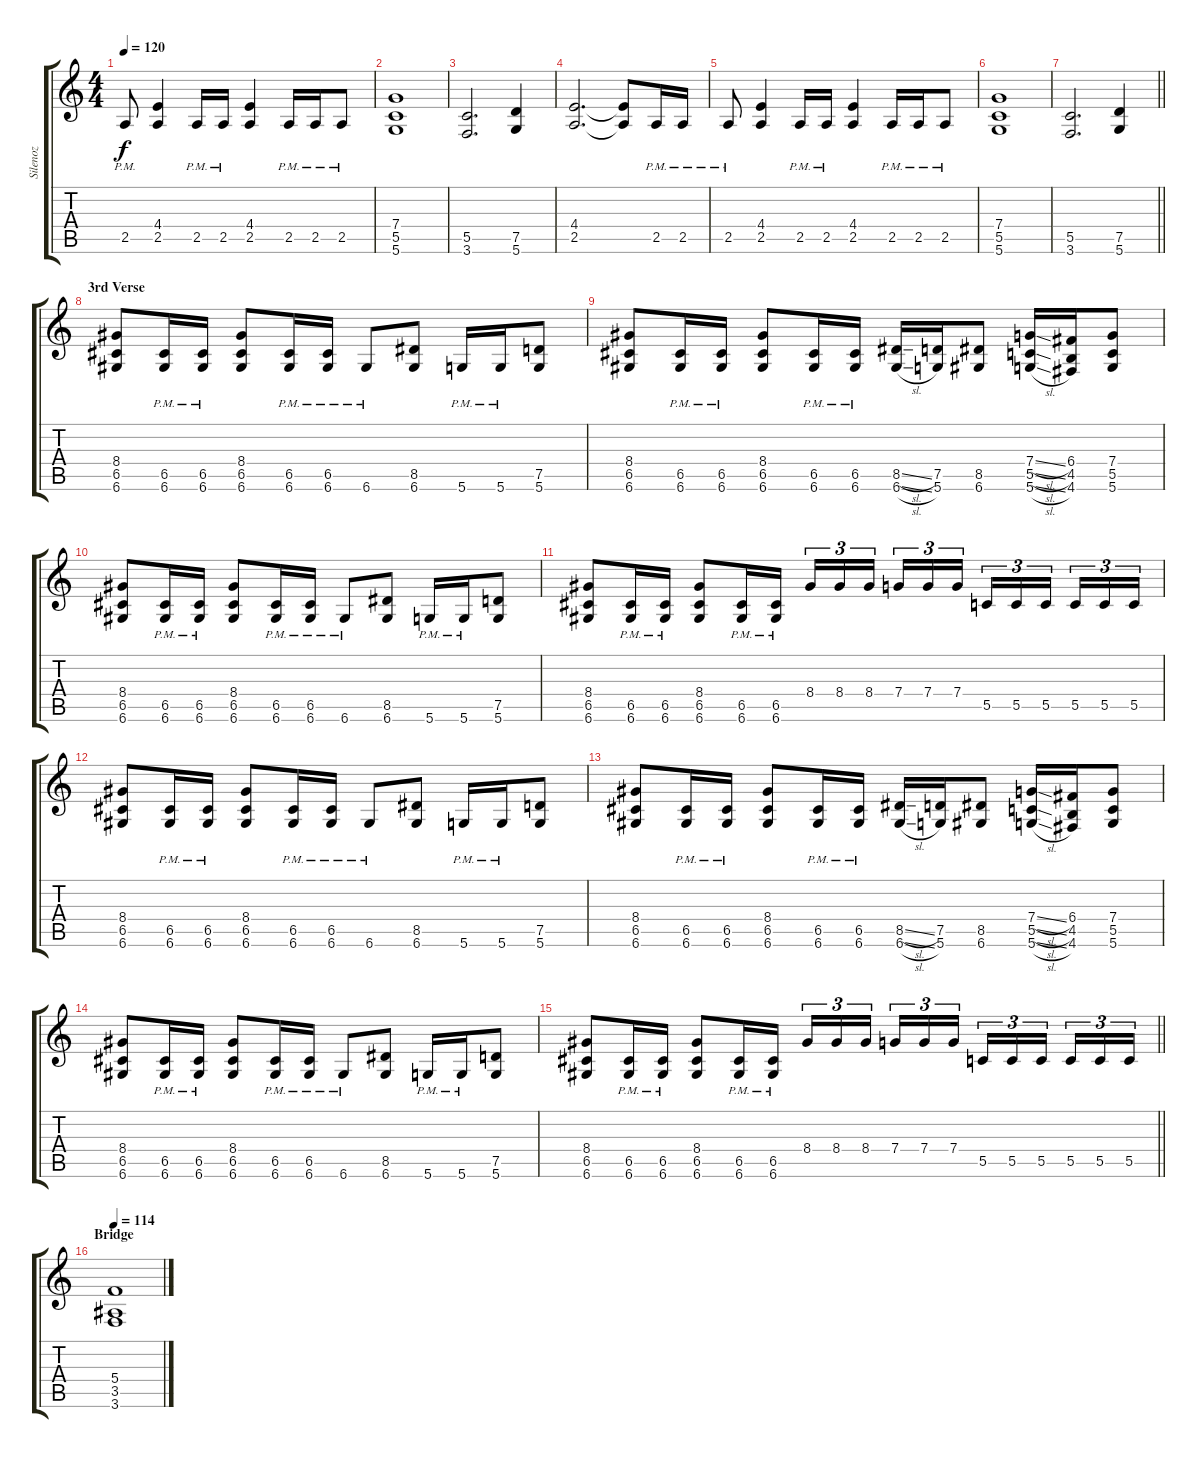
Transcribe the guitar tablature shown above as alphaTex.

\track ("Silenoz" "Silenoz") {instrument distortionguitar}
\staff {score tabs}
\tuning (D4 A3 F3 C3 G2 D2) {hide}
\ts (4 4)
\tempo 120
\clef g2
\ks c
2.5{pm}.8{dy f} (4.4 2.5).4 2.5{pm}.16 2.5{pm}.16 (4.4 2.5).4 2.5{pm}.16 2.5{pm}.16 2.5{pm}.8 |
(7.4 5.5 5.6).1 |
(5.5 3.6).2{d} (7.5 5.6).4 |
(4.4 2.5).2{d} (4.4{t} 2.5{t}).8 2.5{pm}.16 2.5{pm}.16 |
2.5{pm}.8 (4.4 2.5).4 2.5{pm}.16 2.5{pm}.16 (4.4 2.5).4 2.5{pm}.16 2.5{pm}.16 2.5{pm}.8 |
(7.4 5.5 5.6).1 |
\barLineRight lightlight
(5.5 3.6).2{d} (7.5 5.6).4 |
\section ("" "3rd Verse")
(8.4 6.5 6.6).8 (6.5{pm} 6.6{pm}).16 (6.5{pm} 6.6{pm}).16 (8.4 6.5 6.6).8 (6.5{pm} 6.6{pm}).16 (6.5{pm} 6.6{pm}).16 6.6{pm}.8 (8.5 6.6).8 5.6{pm}.16 5.6{pm}.16 (7.5 5.6).8 |
(8.4 6.5 6.6).8 (6.5{pm} 6.6{pm}).16 (6.5{pm} 6.6{pm}).16 (8.4 6.5 6.6).8 (6.5{pm} 6.6{pm}).16 (6.5{pm} 6.6{pm}).16 (8.5{sl} 6.6{sl}).16 (7.5 5.6).16 (8.5 6.6).8 (7.4{sl} 5.5{sl} 5.6{sl}).16 (6.4 4.5 4.6).16 (7.4 5.5 5.6).8 |
(8.4 6.5 6.6).8 (6.5{pm} 6.6{pm}).16 (6.5{pm} 6.6{pm}).16 (8.4 6.5 6.6).8 (6.5{pm} 6.6{pm}).16 (6.5{pm} 6.6{pm}).16 6.6{pm}.8 (8.5 6.6).8 5.6{pm}.16 5.6{pm}.16 (7.5 5.6).8 |
(8.4 6.5 6.6).8 (6.5{pm} 6.6{pm}).16 (6.5{pm} 6.6{pm}).16 (8.4 6.5 6.6).8 (6.5{pm} 6.6{pm}).16 (6.5{pm} 6.6{pm}).16 8.4.16{tu (3 2)} 8.4.16{tu (3 2)} 8.4.16{tu (3 2) beam splitsecondary} 7.4.16{tu (3 2)} 7.4.16{tu (3 2)} 7.4.16{tu (3 2)} 5.5.16{tu (3 2)} 5.5.16{tu (3 2)} 5.5.16{tu (3 2) beam splitsecondary} 5.5.16{tu (3 2)} 5.5.16{tu (3 2)} 5.5.16{tu (3 2)} |
(8.4 6.5 6.6).8 (6.5{pm} 6.6{pm}).16 (6.5{pm} 6.6{pm}).16 (8.4 6.5 6.6).8 (6.5{pm} 6.6{pm}).16 (6.5{pm} 6.6{pm}).16 6.6{pm}.8 (8.5 6.6).8 5.6{pm}.16 5.6{pm}.16 (7.5 5.6).8 |
(8.4 6.5 6.6).8 (6.5{pm} 6.6{pm}).16 (6.5{pm} 6.6{pm}).16 (8.4 6.5 6.6).8 (6.5{pm} 6.6{pm}).16 (6.5{pm} 6.6{pm}).16 (8.5{sl} 6.6{sl}).16 (7.5 5.6).16 (8.5 6.6).8 (7.4{sl} 5.5{sl} 5.6{sl}).16 (6.4 4.5 4.6).16 (7.4 5.5 5.6).8 |
(8.4 6.5 6.6).8 (6.5{pm} 6.6{pm}).16 (6.5{pm} 6.6{pm}).16 (8.4 6.5 6.6).8 (6.5{pm} 6.6{pm}).16 (6.5{pm} 6.6{pm}).16 6.6{pm}.8 (8.5 6.6).8 5.6{pm}.16 5.6{pm}.16 (7.5 5.6).8 |
\barLineRight lightlight
(8.4 6.5 6.6).8 (6.5{pm} 6.6{pm}).16 (6.5{pm} 6.6{pm}).16 (8.4 6.5 6.6).8 (6.5{pm} 6.6{pm}).16 (6.5{pm} 6.6{pm}).16 8.4.16{tu (3 2)} 8.4.16{tu (3 2)} 8.4.16{tu (3 2) beam splitsecondary} 7.4.16{tu (3 2)} 7.4.16{tu (3 2)} 7.4.16{tu (3 2)} 5.5.16{tu (3 2)} 5.5.16{tu (3 2)} 5.5.16{tu (3 2) beam splitsecondary} 5.5.16{tu (3 2)} 5.5.16{tu (3 2)} 5.5.16{tu (3 2)} |
\section ("" "Bridge")
\tempo 114
(5.4 3.5 3.6).1{volume 0}
